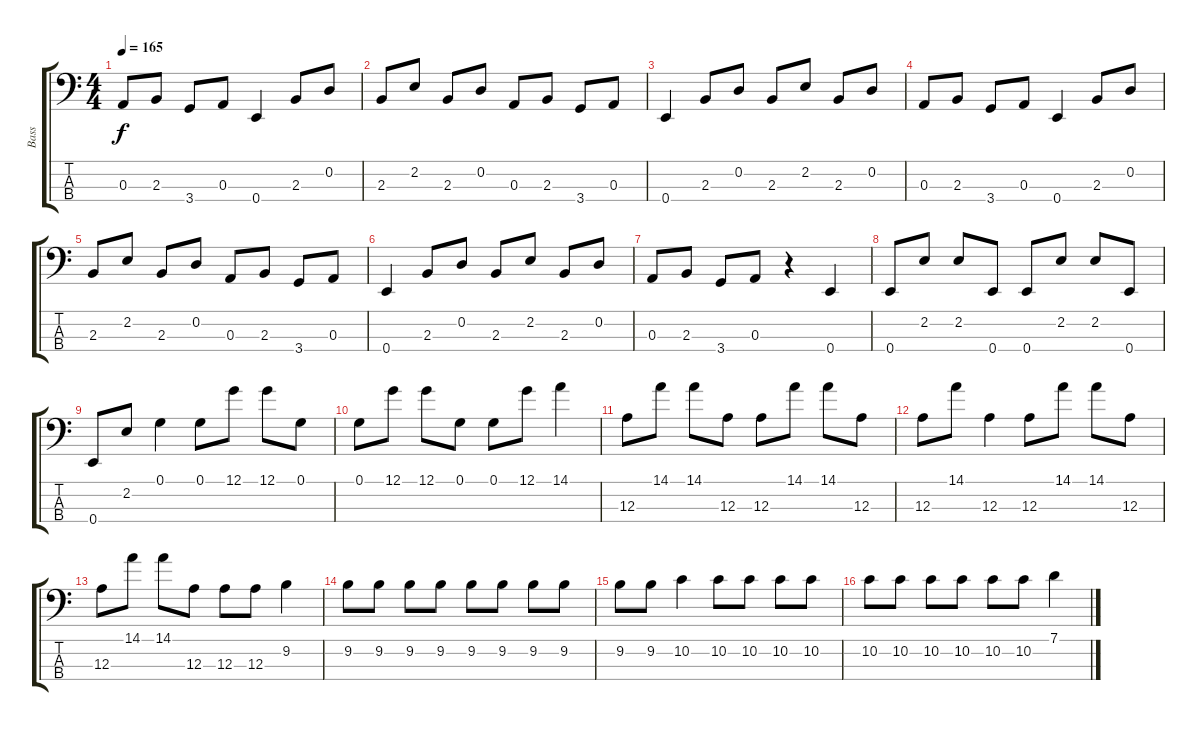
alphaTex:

\track ("Bass" "Bass") {instrument fretlessbass}
\staff {score tabs}
\tuning (G2 D2 A1 E1) {hide}
\ts (4 4)
\tempo 165
\clef f4
\ks c
0.3.8{dy f} 2.3.8 3.4.8 0.3.8 0.4.4 2.3.8 0.2.8 |
2.3.8 2.2.8 2.3.8 0.2.8 0.3.8 2.3.8 3.4.8 0.3.8 |
0.4.4 2.3.8 0.2.8 2.3.8 2.2.8 2.3.8 0.2.8 |
0.3.8 2.3.8 3.4.8 0.3.8 0.4.4 2.3.8 0.2.8 |
2.3.8 2.2.8 2.3.8 0.2.8 0.3.8 2.3.8 3.4.8 0.3.8 |
0.4.4 2.3.8 0.2.8 2.3.8 2.2.8 2.3.8 0.2.8 |
0.3.8 2.3.8 3.4.8 0.3.8 r.4 0.4.4 |
0.4.8 2.2.8 2.2.8 0.4.8 0.4.8 2.2.8 2.2.8 0.4.8 |
0.4.8 2.2.8 0.1.4 0.1.8 12.1.8 12.1.8 0.1.8 |
0.1.8 12.1.8 12.1.8 0.1.8 0.1.8 12.1.8 14.1.4 |
12.3.8 14.1.8 14.1.8 12.3.8 12.3.8 14.1.8 14.1.8 12.3.8 |
12.3.8 14.1.8 12.3.4 12.3.8 14.1.8 14.1.8 12.3.8 |
12.3.8 14.1.8 14.1.8 12.3.8 12.3.8 12.3.8 9.2.4 |
9.2.8 9.2.8 9.2.8 9.2.8 9.2.8 9.2.8 9.2.8 9.2.8 |
9.2.8 9.2.8 10.2.4 10.2.8 10.2.8 10.2.8 10.2.8 |
10.2.8 10.2.8 10.2.8 10.2.8 10.2.8 10.2.8 7.1.4
